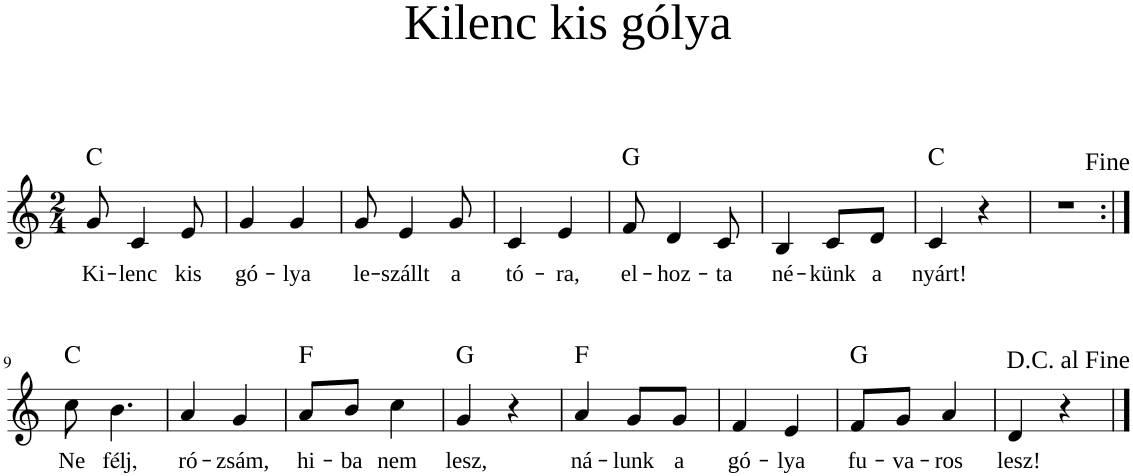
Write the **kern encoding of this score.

**kern	**text	**harte
*part1	*part1	*part1
*staff1	*staff1	*
*I"Piano	*	*
*I'Pno	*	*
*clefG2	*	*
*k[]	*	*
*M2/4	*	*
=1	=1	=1
!	!LO:LY:b	!
8g/	Ki-	C:maj
!	!LO:LY:b	!
4c/	lenc	.
!	!LO:LY:b	!
8e/	kis	.
=2	=2	=2
!	!LO:LY:b	!
4g/	gó-	.
!	!LO:LY:b	!
4g/	-lya	.
=3	=3	=3
!	!LO:LY:b	!
8g/	le-	.
!	!LO:LY:b	!
4e/	-szállt	.
!	!LO:LY:b	!
8g/	a	.
=4	=4	=4
!	!LO:LY:b	!
4c/	tó-	.
!	!LO:LY:b	!
4e/	-ra,	.
=5	=5	=5
!	!LO:LY:b	!
8f/	el-	G:maj
!	!LO:LY:b	!
4d/	-hoz-	.
!	!LO:LY:b	!
8c/	-ta	.
=6	=6	=6
!	!LO:LY:b	!
4B/	né-	.
!	!LO:LY:b	!
8c/L	-künk	.
!	!LO:LY:b	!
8d/J	a	.
=7	=7	=7
!	!LO:LY:b	!
4c/	nyárt!	C:maj
4r	.	.
=8	=8	=8
2r	.	.
!LO:TX:a:t=<font face="Times New Roman"/>Fine	!	!
!!LO:LB:g=z
=9:|!	=9:|!	=9:|!
!	!LO:LY:b	!
8cc\	Ne	C:maj
!	!LO:LY:b	!
4.b\	félj,	.
=10	=10	=10
!	!LO:LY:b	!
4a/	ró-	.
!	!LO:LY:b	!
4g/	-zsám,	.
=11	=11	=11
!	!LO:LY:b	!
8a/L	hi-	F:maj
!	!LO:LY:b	!
8b/J	-ba	.
!	!LO:LY:b	!
4cc\	nem	.
=12	=12	=12
!	!LO:LY:b	!
4g/	lesz,	G:maj
4r	.	.
=13	=13	=13
!	!LO:LY:b	!
4a/	ná-	F:maj
!	!LO:LY:b	!
8g/L	-lunk	.
!	!LO:LY:b	!
8g/J	a	.
=14	=14	=14
!	!LO:LY:b	!
4f/	gó-	.
!	!LO:LY:b	!
4e/	-lya	.
=15	=15	=15
!	!LO:LY:b	!
8f/L	fu-	G:maj
!	!LO:LY:b	!
8g/J	-va-	.
!	!LO:LY:b	!
4a/	-ros	.
=16	=16	=16
!	!LO:LY:b	!
4d/	lesz!	.
4r	.	.
!LO:TX:a:t=<font face="Times New Roman"/>D.C. al Fine	!	!
==	==	==
*-	*-	*-
